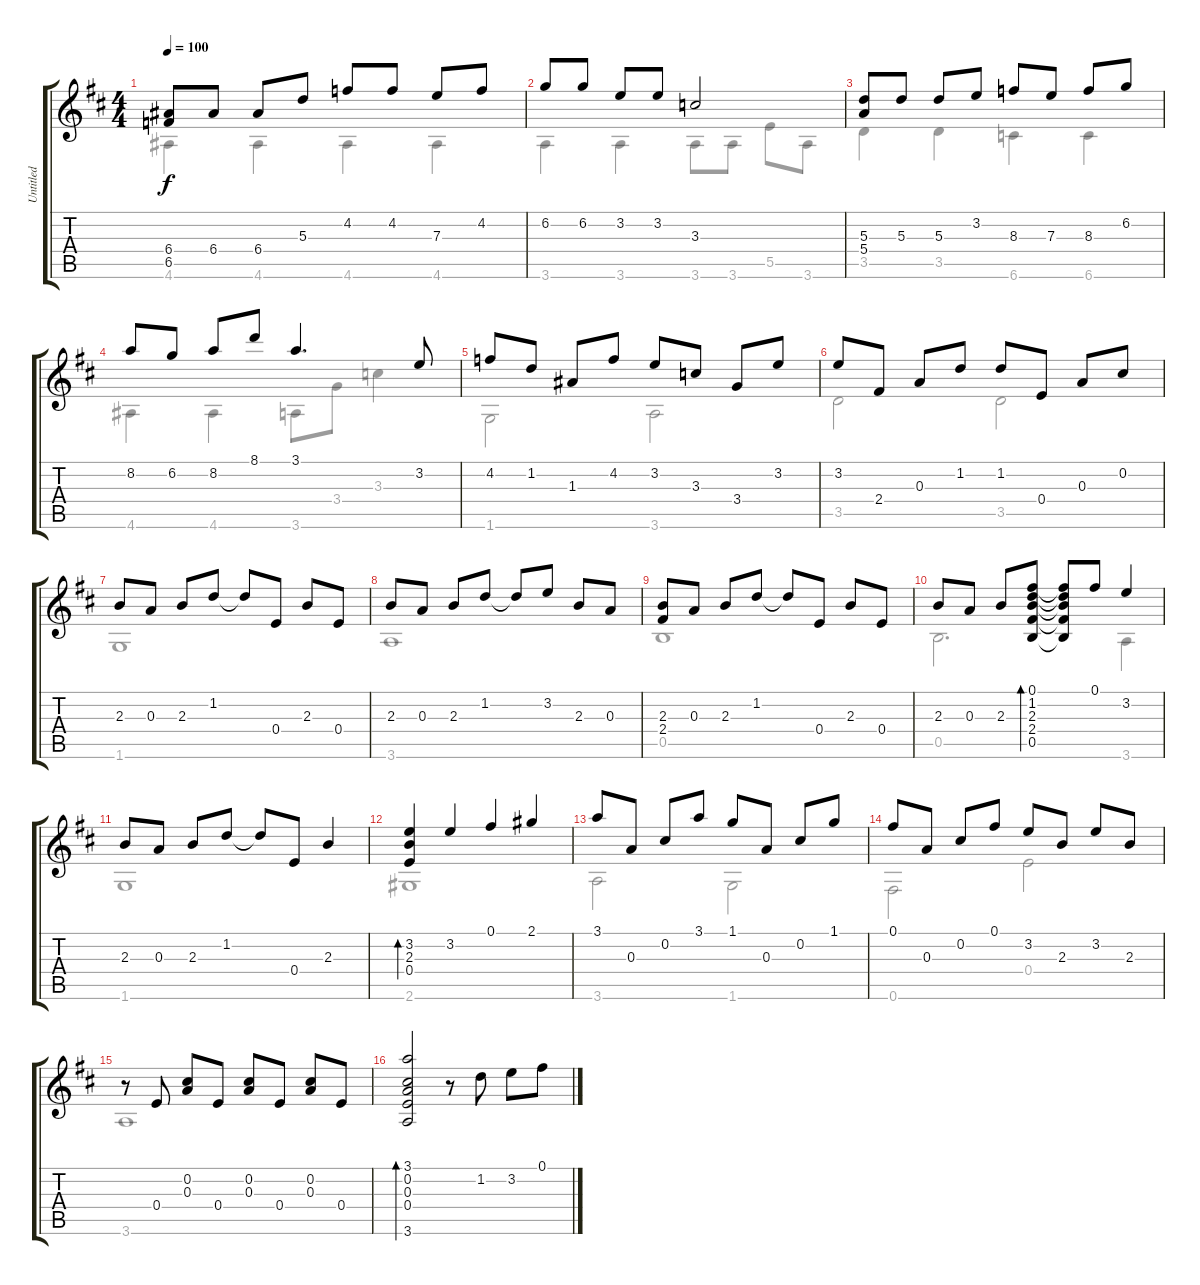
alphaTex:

\track ("Untitled" "Untitled") {instrument acousticguitarnylon}
\staff {score tabs}
\tuning (Gb4 Db4 A3 E3 B2 Gb2) {hide}
\voice
\ts (4 4)
\tempo 100
\clef g2
\ks d
(6.4 6.5).8{dy f} 6.4.8 6.4.8 5.3.8 4.2.8 4.2.8 7.3.8 4.2.8 |
6.2.8 6.2.8 3.2.8 3.2.8 3.3.2 |
(5.3 5.4).8 5.3.8 5.3.8 3.2.8 8.3.8 7.3.8 8.3.8 6.2.8 |
8.2.8 6.2.8 8.2.8 8.1.8 3.1.4{d} 3.2.8 |
4.2.8 1.2.8 1.3.8 4.2.8 3.2.8 3.3.8 3.4.8 3.2.8 |
3.2.8 2.4.8 0.3.8 1.2.8 1.2.8 0.4.8 0.3.8 0.2.8 |
2.3.8 0.3.8 2.3.8 1.2.8 1.2{t}.8 0.4.8 2.3.8 0.4.8 |
2.3.8 0.3.8 2.3.8 1.2.8 1.2{t}.8 3.2.8 2.3.8 0.3.8 |
(2.3 2.4).8 0.3.8 2.3.8 1.2.8 1.2{t}.8 0.4.8 2.3.8 0.4.8 |
2.3.8 0.3.8 2.3.8 (0.1 1.2 2.3 2.4 0.5).8{bd 30} (0.1{t} 1.2{t} 2.3{t} 2.4{t} 0.5{t}).8 0.1.8 3.2.4 |
2.3.8 0.3.8 2.3.8 1.2.8 1.2{t}.8 0.4.8 2.3.4 |
(3.2 2.3 0.4).4{bd 30} 3.2.4 0.1.4 2.1.4 |
3.1.8 0.3.8 0.2.8 3.1.8 1.1.8 0.3.8 0.2.8 1.1.8 |
0.1.8 0.3.8 0.2.8 0.1.8 3.2.8 2.3.8 3.2.8 2.3.8 |
r.8 0.4.8 (0.2 0.3).8 0.4.8 (0.2 0.3).8 0.4.8 (0.2 0.3).8 0.4.8 |
(3.1 0.2 0.3 0.4 3.6).2{bd 30} r.8 1.2.8 3.2.8 0.1.8
\voice
\clef g2
\ottava regular
\simile none
\ks d
4.6.4{dy f} 4.6.4 4.6.4 4.6.4 |
3.6.4 3.6.4 3.6.8 3.6.8 5.5.8 3.6.8 |
3.5.4 3.5.4 6.6.4 6.6.4 |
4.6.4 4.6.4 3.6.8 3.4.8 3.3.4 |
1.6.2 3.6.2 |
3.5.2 3.5.2 |
1.6.1 |
3.6.1 |
0.5.1 |
0.5.2{d} 3.6.4 |
1.6.1 |
2.6.1 |
3.6.2 1.6.2 |
0.6.2 0.4.2 |
3.6.1 |
